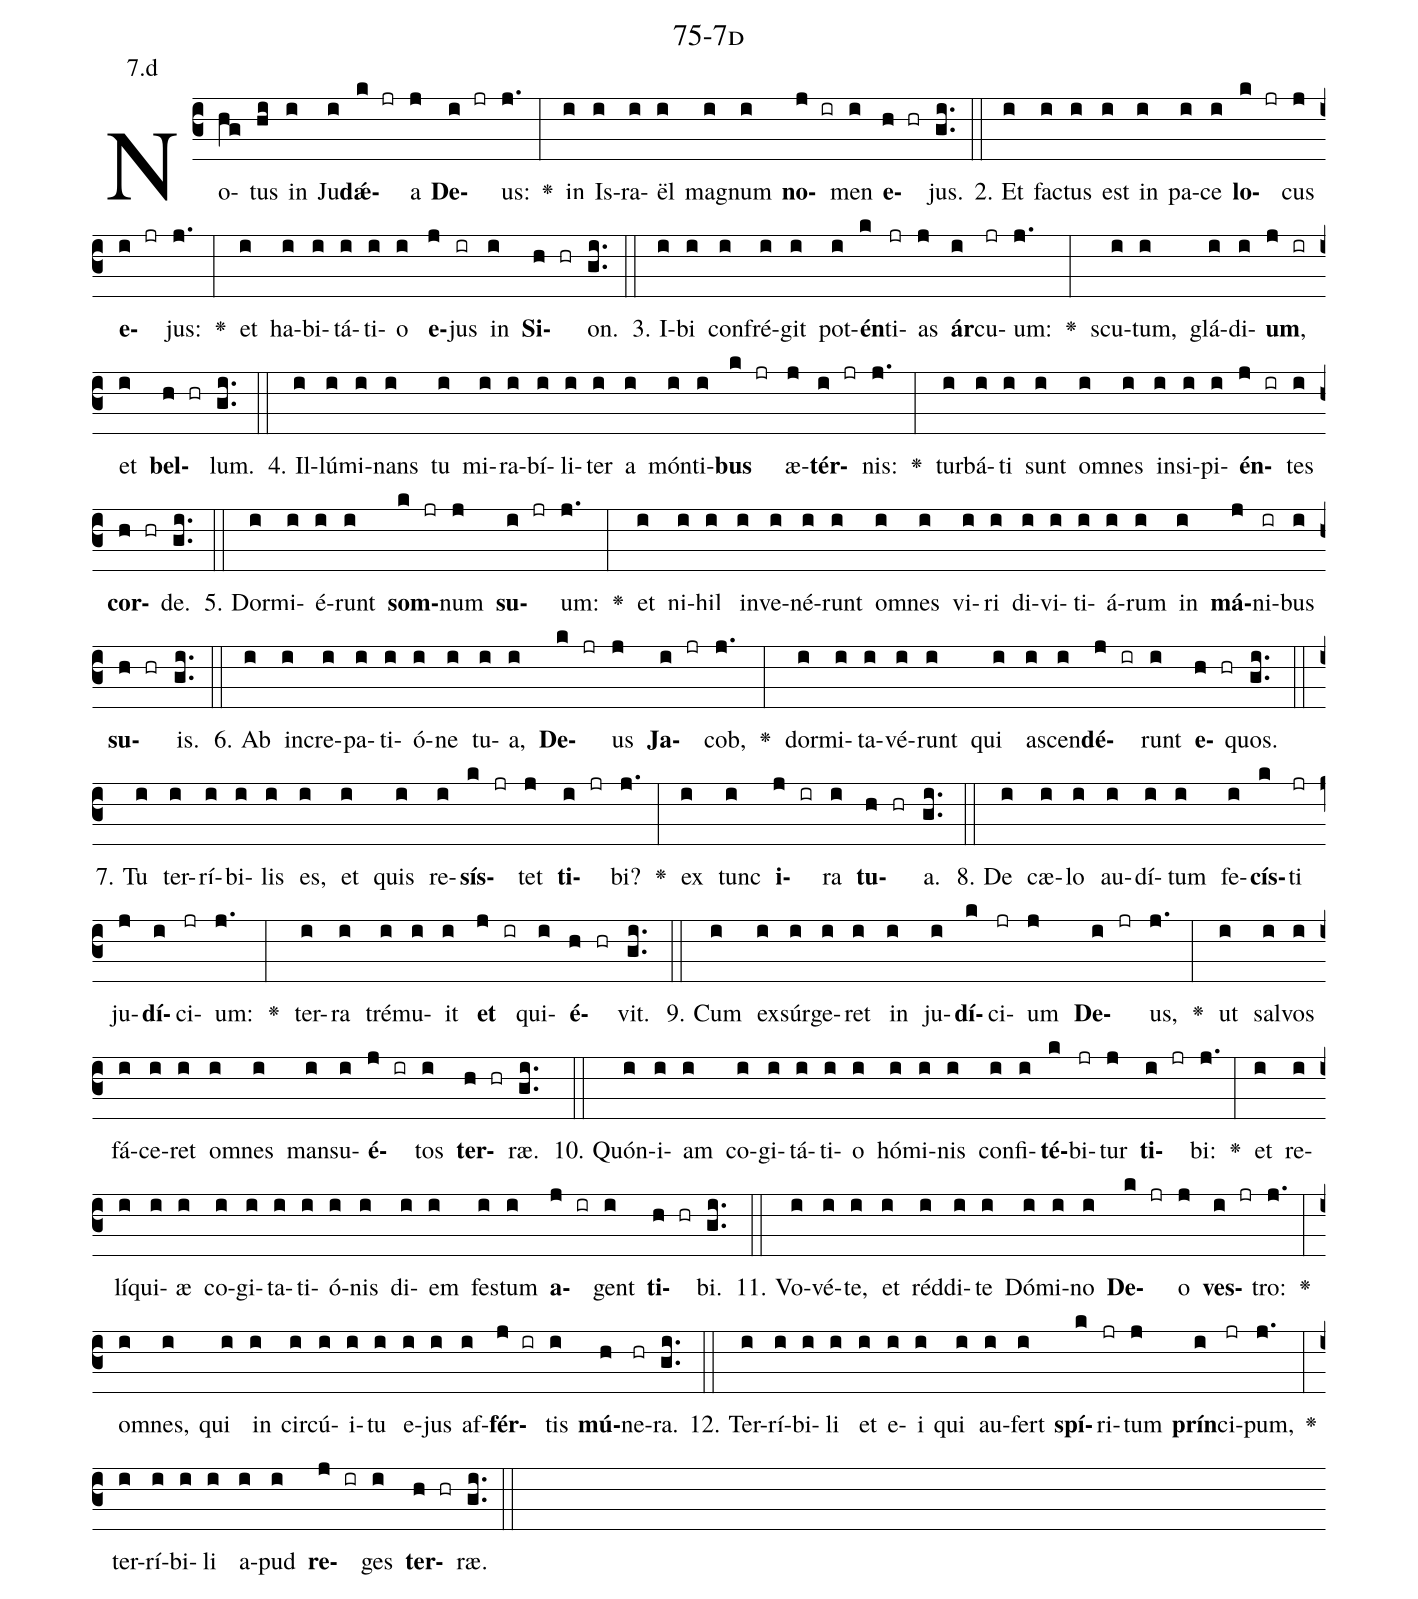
name: 75-7d;
annotation: 7.d;
%%
(c3)No(hg)tus(hi) in(i) Ju(i)<b>dǽ</b>(k jr)a(j) <b>De</b>(i jr)us:(j.) <v>\greheightstar</v>(:) in(i) Is(i)ra(i)ël(i) ma(i)gnum(i) <b>no</b>(j ir)men(i) <b>e</b>(h hr)jus.(gi..) (::)
2. Et(i) fac(i)tus(i) est(i) in(i) pa(i)ce(i) <b>lo</b>(k jr)cus(j) <b>e</b>(i jr)jus:(j.) <v>\greheightstar</v>(:) et(i) ha(i)bi(i)tá(i)ti(i)o(i) <b>e</b>(j)jus(ir) in(i) <b>Si</b>(h hr)on.(gi..) (::)
3. I(i)bi(i) con(i)fré(i)git(i) pot(i)<b>én</b>(k)ti(jr)as(j) <b>ár</b>(i)cu(jr)um:(j.) <v>\greheightstar</v>(:) scu(i)tum,(i) glá(i)di(i)<b>um</b>,(j ir) et(i) <b>bel</b>(h hr)lum.(gi..) (::)
4. Il(i)lú(i)mi(i)nans(i) tu(i) mi(i)ra(i)bí(i)li(i)ter(i) a(i) món(i)ti(i)<b>bus</b>(k jr) æ(j)<b>tér</b>(i jr)nis:(j.) <v>\greheightstar</v>(:) tur(i)bá(i)ti(i) sunt(i) om(i)nes(i) in(i)si(i)pi(i)<b>én</b>(j ir)tes(i) <b>cor</b>(h hr)de.(gi..) (::)
5. Dor(i)mi(i)é(i)runt(i) <b>som</b>(k jr)num(j) <b>su</b>(i jr)um:(j.) <v>\greheightstar</v>(:) et(i) ni(i)hil(i) in(i)ve(i)né(i)runt(i) om(i)nes(i) vi(i)ri(i) di(i)vi(i)ti(i)á(i)rum(i) in(i) <b>má</b>(j)ni(ir)bus(i) <b>su</b>(h hr)is.(gi..) (::)
6. Ab(i) in(i)cre(i)pa(i)ti(i)ó(i)ne(i) tu(i)a,(i) <b>De</b>(k jr)us(j) <b>Ja</b>(i jr)cob,(j.) <v>\greheightstar</v>(:) dor(i)mi(i)ta(i)vé(i)runt(i) qui(i) a(i)scen(i)<b>dé</b>(j ir)runt(i) <b>e</b>(h hr)quos.(gi..) (::)
7. Tu(i) ter(i)rí(i)bi(i)lis(i) es,(i) et(i) quis(i) re(i)<b>sís</b>(k jr)tet(j) <b>ti</b>(i jr)bi?(j.) <v>\greheightstar</v>(:) ex(i) tunc(i) <b>i</b>(j ir)ra(i) <b>tu</b>(h hr)a.(gi..) (::)
8. De(i) cæ(i)lo(i) au(i)dí(i)tum(i) fe(i)<b>cís</b>(k)ti(jr) ju(j)<b>dí</b>(i)ci(jr)um:(j.) <v>\greheightstar</v>(:) ter(i)ra(i) tré(i)mu(i)it(i) <b>et</b>(j ir) qui(i)<b>é</b>(h hr)vit.(gi..) (::)
9. Cum(i) ex(i)súr(i)ge(i)ret(i) in(i) ju(i)<b>dí</b>(k)ci(jr)um(j) <b>De</b>(i jr)us,(j.) <v>\greheightstar</v>(:) ut(i) sal(i)vos(i) fá(i)ce(i)ret(i) om(i)nes(i) man(i)su(i)<b>é</b>(j ir)tos(i) <b>ter</b>(h hr)ræ.(gi..) (::)
10. Quón(i)i(i)am(i) co(i)gi(i)tá(i)ti(i)o(i) hó(i)mi(i)nis(i) con(i)fi(i)<b>té</b>(k)bi(jr)tur(j) <b>ti</b>(i jr)bi:(j.) <v>\greheightstar</v>(:) et(i) re(i)lí(i)qui(i)æ(i) co(i)gi(i)ta(i)ti(i)ó(i)nis(i) di(i)em(i) fes(i)tum(i) <b>a</b>(j ir)gent(i) <b>ti</b>(h hr)bi.(gi..) (::)
11. Vo(i)vé(i)te,(i) et(i) réd(i)di(i)te(i) Dó(i)mi(i)no(i) <b>De</b>(k jr)o(j) <b>ves</b>(i jr)tro:(j.) <v>\greheightstar</v>(:) om(i)nes,(i) qui(i) in(i) cir(i)cú(i)i(i)tu(i) e(i)jus(i) af(i)<b>fér</b>(j ir)tis(i) <b>mú</b>(h)ne(hr)ra.(gi..) (::)
12. Ter(i)rí(i)bi(i)li(i) et(i) e(i)i(i) qui(i) au(i)fert(i) <b>spí</b>(k)ri(jr)tum(j) <b>prín</b>(i)ci(jr)pum,(j.) <v>\greheightstar</v>(:) ter(i)rí(i)bi(i)li(i) a(i)pud(i) <b>re</b>(j ir)ges(i) <b>ter</b>(h hr)ræ.(gi..) (::)
